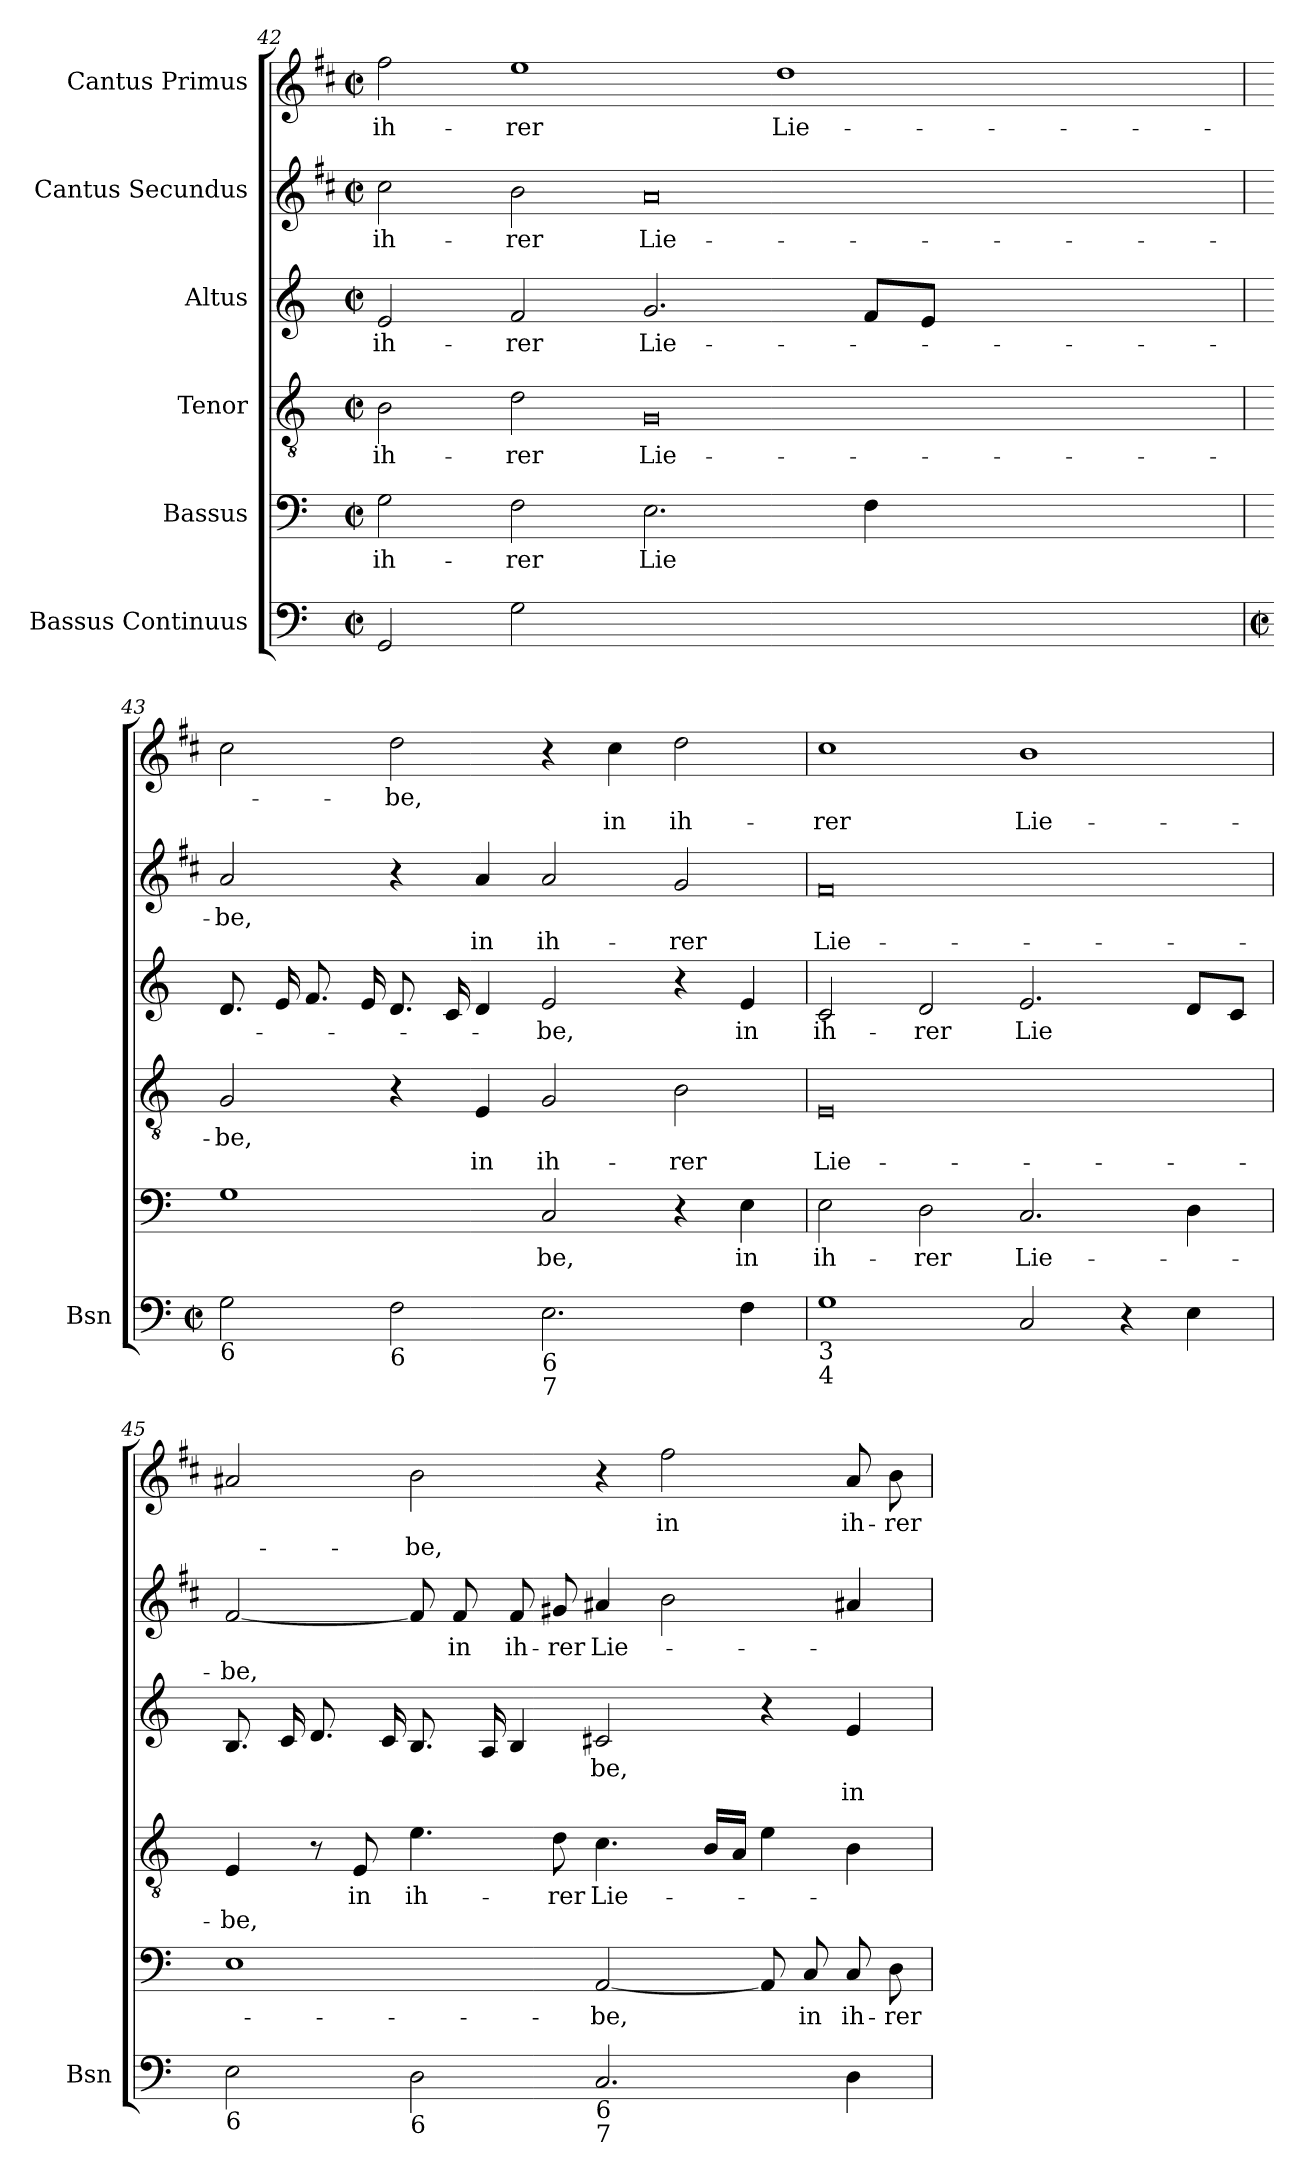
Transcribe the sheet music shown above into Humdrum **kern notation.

**kern	**kern	**text	**kern	**text	**text	**kern	**text	**text	**kern	**text	**text	**kern	**text	**text
*part6	*part5	*part5	*part4	*part4	*part4	*part3	*part3	*part3	*part2	*part2	*part2	*part1	*part1	*part1
*staff6	*staff5	*staff5	*staff4	*staff4	*staff4	*staff3	*staff3	*staff3	*staff2	*staff2	*staff2	*staff1	*staff1	*staff1
*I"Bassus Continuus	*I"Bassus	*	*I"Tenor	*	*	*I"Altus	*	*	*I"Cantus Secundus	*	*	*I"Cantus Primus	*	*
*I'Bsn	*	*	*	*	*	*	*	*	*	*	*	*	*	*
!!LO:LB:g=z
*clefF4	*clefF4	*	*clefGv2	*	*	*clefG2	*	*	*clefG2	*	*	*clefG2	*	*
*	*	*	*	*	*	*	*	*	*ITrd1c2	*	*	*ITrd1c2	*	*
*k[]	*k[]	*	*k[]	*	*	*k[]	*	*	*k[]	*	*	*k[]	*	*
*C:	*C:	*	*C:	*	*	*C:	*	*	*C:	*	*	*C:	*	*
*M4/2	*M4/2	*	*M4/2	*	*	*M4/2	*	*	*M4/2	*	*	*M4/2	*	*
*met(c|)	*met(c|)	*	*met(c|)	*	*	*met(c|)	*	*	*met(c|)	*	*	*met(c|)	*	*
=42	=42	=42	=42	=42	=42	=42	=42	=42	=42	=42	=42	=42	=42	=42
!	!	!LO:LY:b	!	!LO:LY:b	!	!	!LO:LY:b	!	!	!LO:LY:b	!	!	!LO:LY:b	!
2GG	2G	ih-	2B	ih-	.	2e	ih-	.	2b	ih-	.	2ee	ih-	.
!	!	!LO:LY:b	!	!LO:LY:b	!	!	!LO:LY:b	!	!	!LO:LY:b	!	!	!LO:LY:b	!
2G	2F	-rer	2d	-rer	.	2f	-rer	.	2a	-rer	.	1dd	-rer	.
!	!	!LO:LY:b	!	!LO:LY:b	!	!	!LO:LY:b	!	!	!LO:LY:b	!	!	!	!
0ryy	2.E	Lie	0G	Lie-	.	2.g	Lie-	.	0g	Lie-	.	.	.	.
!	!	!	!	!	!	!	!	!	!	!	!	!	!LO:LY:b	!
.	.	.	.	.	.	.	.	.	.	.	.	1cc	Lie-	.
.	4F	.	.	.	.	8fL	.	.	.	.	.	.	.	.
.	.	.	.	.	.	8eJ	.	.	.	.	.	.	.	.
.	1ryy	.	.	.	.	1ryy	.	.	.	.	.	.	.	.
.	.	.	.	.	.	.	.	.	.	.	.	2ryy	.	.
!!LO:LB:g=z
=43	=43	=43	=43	=43	=43	=43	=43	=43	=43	=43	=43	=43	=43	=43
*M4/2	*	*	*	*	*	*	*	*	*	*	*	*	*	*
*met(c|)	*	*	*	*	*	*	*	*	*	*	*	*	*	*
!LO:TX:b:t=6	!	!	!	!	!	!	!	!	!	!	!	!	!	!
!	!	!	!	!LO:LY:b	!	!	!	!	!	!LO:LY:b	!	!	!	!
2G	1G	.	2G	-be,	.	8.dL	.	.	2g	-be,	.	2b	.	.
.	.	.	.	.	.	16eL	.	.	.	.	.	.	.	.
.	.	.	.	.	.	8.f	.	.	.	.	.	.	.	.
.	.	.	.	.	.	16eJ	.	.	.	.	.	.	.	.
!LO:TX:b:t=6	!	!	!	!	!	!	!	!	!	!	!	!	!	!
!	!	!	!	!	!	!	!	!	!	!	!	!	!LO:LY:b	!
2F	.	.	4r	.	.	8.dL	.	.	4r	.	.	2cc	-be,	.
.	.	.	.	.	.	16cJ	.	.	.	.	.	.	.	.
!	!	!	!	!	!LO:LY:b	!	!	!	!	!	!LO:LY:b	!	!	!
.	.	.	4E	.	in	4d	.	.	4g	.	in	.	.	.
!LO:TX:b:t=6	!	!	!	!	!	!	!	!	!	!	!	!	!	!
!LO:TX:b:t=7	!	!	!	!	!	!	!	!	!	!	!	!	!	!
!	!	!LO:LY:b	!	!	!LO:LY:b	!	!LO:LY:b	!	!	!	!LO:LY:b	!	!	!
2.E	2C	be,	2G	.	ih-	2e	-be,	.	2g	.	ih-	4r	.	.
!	!	!	!	!	!	!	!	!	!	!	!	!	!	!LO:LY:b
.	.	.	.	.	.	.	.	.	.	.	.	4b	.	in
!	!	!	!	!	!LO:LY:b	!	!	!	!	!	!LO:LY:b	!	!	!LO:LY:b
.	4r	.	2B	.	-rer	4r	.	.	2f	.	-rer	2cc	.	ih-
!	!	!LO:LY:b	!	!	!	!	!LO:LY:b	!	!	!	!	!	!	!
4F	4E	in	.	.	.	4e	in	.	.	.	.	.	.	.
=44	=44	=44	=44	=44	=44	=44	=44	=44	=44	=44	=44	=44	=44	=44
!LO:TX:b:t=3	!	!	!	!	!	!	!	!	!	!	!	!	!	!
!LO:TX:b:t=4	!	!	!	!	!	!	!	!	!	!	!	!	!	!
!	!	!LO:LY:b	!	!	!LO:LY:b	!	!LO:LY:b	!	!	!	!LO:LY:b	!	!	!LO:LY:b
1G	2E	ih-	0E	.	Lie-	2c	ih-	.	0e	.	Lie-	1b	.	-rer
!	!	!LO:LY:b	!	!	!	!	!LO:LY:b	!	!	!	!	!	!	!
.	2D	-rer	.	.	.	2d	-rer	.	.	.	.	.	.	.
!	!	!LO:LY:b	!	!	!	!	!LO:LY:b	!	!	!	!	!	!	!LO:LY:b
2C	2.C	Lie-	.	.	.	2.e	Lie	.	.	.	.	1a	.	Lie-
4r	.	.	.	.	.	.	.	.	.	.	.	.	.	.
4E	4D	.	.	.	.	8dL	.	.	.	.	.	.	.	.
.	.	.	.	.	.	8cJ	.	.	.	.	.	.	.	.
=45	=45	=45	=45	=45	=45	=45	=45	=45	=45	=45	=45	=45	=45	=45
!LO:TX:b:t=6	!	!	!	!	!	!	!	!	!	!	!	!	!	!
!	!	!	!	!	!LO:LY:b	!	!	!	!	!	!LO:LY:b	!	!	!
2E	1E	.	4E	.	-be,	8.BL	.	.	[2e	.	-be,	2g#X	.	.
.	.	.	.	.	.	16cL	.	.	.	.	.	.	.	.
.	.	.	8r	.	.	8.d	.	.	.	.	.	.	.	.
!	!	!	!	!LO:LY:b	!	!	!	!	!	!	!	!	!	!
.	.	.	8E	in	.	.	.	.	.	.	.	.	.	.
.	.	.	.	.	.	16cJ	.	.	.	.	.	.	.	.
!LO:TX:b:t=6	!	!	!	!	!	!	!	!	!	!	!	!	!	!
!	!	!	!	!LO:LY:b	!	!	!	!	!	!	!	!	!	!LO:LY:b
2D	.	.	4.e	ih-	.	8.BL	.	.	8e]	.	.	2a	.	-be,
!	!	!	!	!	!	!	!	!	!	!LO:LY:b	!	!	!	!
.	.	.	.	.	.	.	.	.	8e	in	.	.	.	.
.	.	.	.	.	.	16AJ	.	.	.	.	.	.	.	.
!	!	!	!	!	!	!	!	!	!	!LO:LY:b	!	!	!	!
.	.	.	.	.	.	4B	.	.	8e	ih-	.	.	.	.
!	!	!	!	!LO:LY:b	!	!	!	!	!	!LO:LY:b	!	!	!	!
.	.	.	8d	-rer	.	.	.	.	8f#X	-rer	.	.	.	.
!LO:TX:b:t=6	!	!	!	!	!	!	!	!	!	!	!	!	!	!
!LO:TX:b:t=7	!	!	!	!	!	!	!	!	!	!	!	!	!	!
!	!	!LO:LY:b	!	!LO:LY:b	!	!	!LO:LY:b	!	!	!LO:LY:b	!	!	!	!
2.C	[2AA	-be,	4.c	Lie-	.	2c#X	be,	.	4g#X	Lie-	.	4r	.	.
!	!	!	!	!	!	!	!	!	!	!	!	!	!LO:LY:b	!
.	.	.	.	.	.	.	.	.	2a	.	.	2ee	in	.
.	.	.	16BLL	.	.	.	.	.	.	.	.	.	.	.
.	.	.	16AJJ	.	.	.	.	.	.	.	.	.	.	.
.	8AA]	.	4e	.	.	4r	.	.	.	.	.	.	.	.
!	!	!LO:LY:b	!	!	!	!	!	!	!	!	!	!	!	!
.	8C	in	.	.	.	.	.	.	.	.	.	.	.	.
!	!	!LO:LY:b	!	!	!	!	!	!LO:LY:b	!	!	!	!	!LO:LY:b	!
4D	8C	ih-	4B	.	.	4e	.	in	4g#X	.	.	8g#	ih-	.
!	!	!LO:LY:b	!	!	!	!	!	!	!	!	!	!	!LO:LY:b	!
.	8D	-rer	.	.	.	.	.	.	.	.	.	8a	-rer	.
=	=	=	=	=	=	=	=	=	=	=	=	=	=	=
*-	*-	*-	*-	*-	*-	*-	*-	*-	*-	*-	*-	*-	*-	*-
